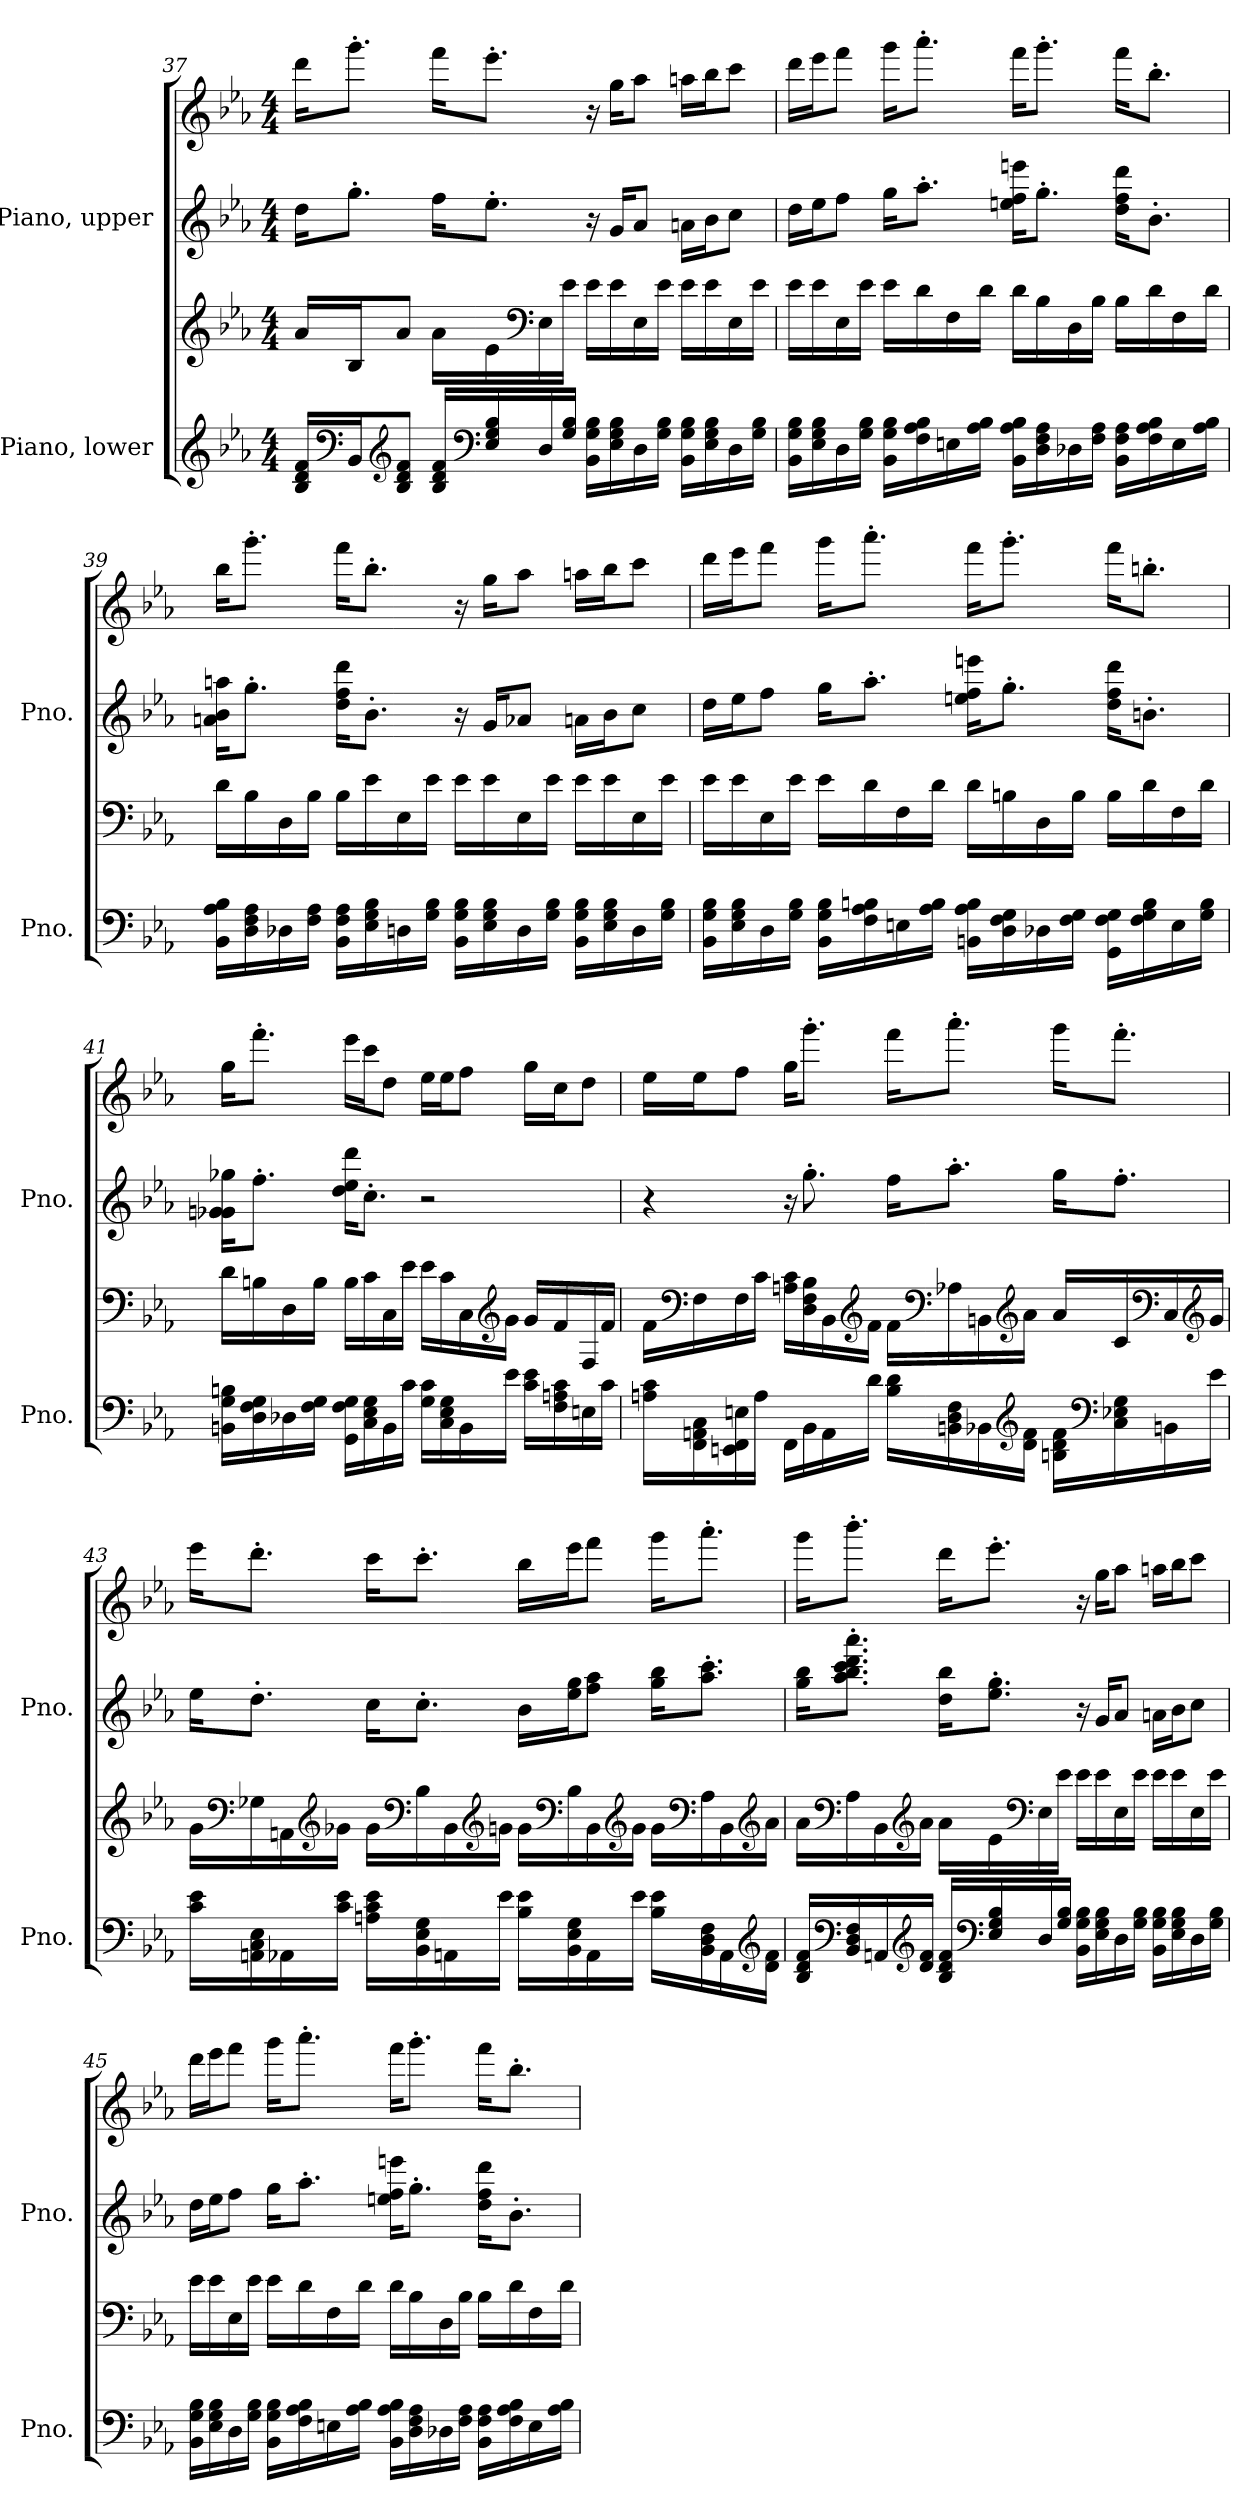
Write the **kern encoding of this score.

**kern	**kern	**kern	**kern
*part2	*part2	*part1	*part1
*staff4	*staff3	*staff2	*staff1
*I"Piano, lower	*	*I"Piano, upper	*
*I'Pno.	*	*I'Pno.	*
*clefG2	*clefG2	*clefG2	*clefG2
*k[b-e-a-]	*k[b-e-a-]	*k[b-e-a-]	*k[b-e-a-]
*M4/4	*M4/4	*M4/4	*M4/4
=37	=37	=37	=37
16B-/ 16d/ 16f/LL	16a-/LL	16dd\KL	16ddd\KL
*clefF4	*	*	*
16BB-/J	16B-/J	8.gg'\J	8.ggg'\J
*clefG2	*	*	*
8B-/ 8d/ 8f/J	8a-/J	.	.
16B-/ 16d/ 16f/LL	16a-\LL	16ff\KL	16fff\KL
*clefF4	*	*	*
16E-/ 16G/ 16B-/	16e-\	8.ee-'\J	8.eee-'\J
*	*clefF4	*	*
16D/	16E-\	.	.
16G/ 16B-/JJ	16e-\JJ	.	.
16BB-\ 16G\ 16B-\LL	16e-\LL	16r	16r
16E-\ 16G\ 16B-\	16e-\	16g/KL	16gg\KL
16D\	16E-\	8a-/J	8aa-\J
16G\ 16B-\JJ	16e-\JJ	.	.
16BB-\ 16G\ 16B-\LL	16e-\LL	16an\LL	16aan\LL
16E-\ 16G\ 16B-\	16e-\	16b-\J	16bb-\J
16D\	16E-\	8cc\J	8ccc\J
16G\ 16B-\JJ	16e-\JJ	.	.
!!LO:PB:g=z
=38	=38	=38	=38
16BB-\ 16G\ 16B-\LL	16e-\LL	16dd\LL	16ddd\LL
16E-\ 16G\ 16B-\	16e-\	16ee-\J	16eee-\J
16D\	16E-\	8ff\J	8fff\J
16G\ 16B-\JJ	16e-\JJ	.	.
16BB-\ 16G\ 16B-\LL	16e-\LL	16gg\KL	16ggg\KL
16F\ 16A-\ 16B-\	16d\	8.aa-'\J	8.aaa-'\J
16En\	16F\	.	.
16A-\ 16B-\JJ	16d\JJ	.	.
16BB-\ 16A-\ 16B-\LL	16d\LL	16een\ 16ff\ 16eeen\KL	16fff\KL
16D\ 16F\ 16A-\	16B-\	8.gg'\J	8.ggg'\J
16D-X\	16D\	.	.
16F\ 16A-\JJ	16B-\JJ	.	.
16BB-\ 16F\ 16A-\LL	16B-\LL	16dd\ 16ff\ 16ddd\KL	16fff\KL
16F\ 16A-\ 16B-\	16d\	8.b-'\J	8.bb-'\J
16E\	16F\	.	.
16A-\ 16B-\JJ	16d\JJ	.	.
!!LO:LB:g=z
=39	=39	=39	=39
16BB-\ 16A-\ 16B-\LL	16d\LL	16an\ 16b-\ 16aan\KL	16bb-\KL
16D\ 16F\ 16A-\	16B-\	8.gg'\J	8.ggg'\J
16D-X\	16D\	.	.
16F\ 16A-\JJ	16B-\JJ	.	.
16BB-\ 16F\ 16A-\LL	16B-\LL	16dd\ 16ff\ 16ddd\KL	16fff\KL
16E-\ 16G\ 16B-\	16e-\	8.b-'\J	8.bb-'\J
16Dn\	16E-\	.	.
16G\ 16B-\JJ	16e-\JJ	.	.
16BB-\ 16G\ 16B-\LL	16e-\LL	16r	16r
16E-\ 16G\ 16B-\	16e-\	16g/KL	16gg\KL
16D\	16E-\	8a-X/J	8aa-\J
16G\ 16B-\JJ	16e-\JJ	.	.
16BB-\ 16G\ 16B-\LL	16e-\LL	16an\LL	16aan\LL
16E-\ 16G\ 16B-\	16e-\	16b-\J	16bb-\J
16D\	16E-\	8cc\J	8ccc\J
16G\ 16B-\JJ	16e-\JJ	.	.
!!LO:LB:g=z
=40	=40	=40	=40
16BB-\ 16G\ 16B-\LL	16e-\LL	16dd\LL	16ddd\LL
16E-\ 16G\ 16B-\	16e-\	16ee-\J	16eee-\J
16D\	16E-\	8ff\J	8fff\J
16G\ 16B-\JJ	16e-\JJ	.	.
16BB-\ 16G\ 16B-\LL	16e-\LL	16gg\KL	16ggg\KL
16F\ 16A-\ 16Bn\	16d\	8.aa-'\J	8.aaa-'\J
16En\	16F\	.	.
16A-\ 16B\JJ	16d\JJ	.	.
16BBn\ 16A-\ 16B\LL	16d\LL	16een\ 16ff\ 16eeen\KL	16fff\KL
16D\ 16F\ 16G\	16Bn\	8.gg'\J	8.ggg'\J
16D-X\	16D\	.	.
16F\ 16G\JJ	16B\JJ	.	.
16GG\ 16F\ 16G\LL	16B\LL	16dd\ 16ff\ 16ddd\KL	16fff\KL
16F\ 16G\ 16B\	16d\	8.bn'\J	8.bbn'\J
16E\	16F\	.	.
16G\ 16B\JJ	16d\JJ	.	.
!!LO:PB:g=z
=41	=41	=41	=41
16BBn\ 16G\ 16Bn\LL	16d\LL	16g-X\ 16gn\ 16gg-X\KL	16gg\KL
16D\ 16F\ 16G\	16Bn\	8.ff'\J	8.fff'\J
16D-X\	16D\	.	.
16F\ 16G\JJ	16B\JJ	.	.
16GG\ 16F\ 16G\LL	16B\LL	16dd\ 16ee-\ 16ddd\KL	16eee-\LL
16C\ 16E-\ 16G\	16c\	8.cc'\J	16ccc\J
16BB\	16C\	.	8dd\J
16c\JJ	16e-\JJ	.	.
16G\ 16c\LL	16e-\LL	2r	16ee-\LL
16C\ 16E-\ 16G\	16c\	.	16ee-\J
16BB\	16C\	.	8ff\J
*	*clefG2	*	*
16e-\JJ	16g\JJ	.	.
16c\ 16e-\LL	16g/LL	.	16gg\LL
16F\ 16An\ 16c\	16f/	.	16cc\J
16En\	16F/	.	8dd\J
16c\JJ	16f/JJ	.	.
!!LO:LB:g=z
=42	=42	=42	=42
16An\ 16c\LL	16f\LL	4r	16ee-\LL
*	*clefF4	*	*
16FF\ 16AAn\ 16C\	16F\	.	16ee-\J
16EEn\ 16FF\ 16En\	16F\	.	8ff\J
16A\JJ	16c\JJ	.	.
16FF\LL	16An\ 16c\LL	16r	16gg\KL
16BB-\	16D\ 16F\ 16B-\	8.gg'\	8.ggg'\J
16AA\	16BB-\	.	.
*	*clefG2	*	*
16d\JJ	16f\JJ	.	.
16B-\ 16d\LL	16f\LL	16ff\KL	16fff\KL
*	*clefF4	*	*
16BBn\ 16D\ 16F\	16A-X\	8.aa-'\J	8.aaa-'\J
16BB-X\	16BBn\	.	.
*clefG2	*clefG2	*	*
16d\ 16f\JJ	16a-\JJ	.	.
16Bn\ 16d\ 16f\LL	16a-/LL	16gg\KL	16ggg\KL
*clefF4	*	*	*
16C\ 16E-X\ 16G\	16c/	8.ff'\J	8.fff'\J
*	*clefF4	*	*
16BBn\	16C/	.	.
*	*clefG2	*	*
16e-\JJ	16g/JJ	.	.
!!LO:LB:g=z
=43	=43	=43	=43
16c\ 16e-\LL	16g\LL	16ee-\KL	16eee-\KL
*	*clefF4	*	*
16AAn\ 16C\ 16E-\	16G-X\	8.dd'\J	8.ddd'\J
16AA-X\	16AAn\	.	.
*	*clefG2	*	*
16c\ 16e-\JJ	16g-X\JJ	.	.
16An\ 16c\ 16e-\LL	16g-\LL	16cc\KL	16ccc\KL
*	*clefF4	*	*
16BB-\ 16E-\ 16G\	16B-\	8.cc'\J	8.ccc'\J
16AAn\	16BB-\	.	.
*	*clefG2	*	*
16e-\JJ	16gn\JJ	.	.
16B-\ 16e-\LL	16g\LL	16b-\LL	16bb-\LL
*	*clefF4	*	*
16BB-\ 16E-\ 16G\	16B-\	16ee-\ 16gg\J	16eee-\J
16AA\	16BB-\	8ff\ 8aa-\J	8fff\J
*	*clefG2	*	*
16e-\JJ	16g\JJ	.	.
16B-\ 16e-\LL	16g\LL	16gg\ 16bb-\KL	16ggg\KL
*	*clefF4	*	*
16BB-\ 16D\ 16F\	16A-\	8.aa-\' 8.ccc\'J	8.aaa-'\J
16AA\	16BB-\	.	.
*clefG2	*clefG2	*	*
16d\ 16f\JJ	16a-\JJ	.	.
!!LO:PB:g=z
=44	=44	=44	=44
16B-/ 16d/ 16f/LL	16a-\LL	16gg\ 16bb-\KL	16ggg\KL
*clefF4	*clefF4	*	*
16BB-/ 16D/ 16F/	16A-\	8.aa-\' 8.bb-\' 8.ccc\' 8.ddd\' 8.aaa-\'J	8.bbb-'\J
16AAn/	16BB-\	.	.
*clefG2	*clefG2	*	*
16d/ 16f/JJ	16a-\JJ	.	.
16B-/ 16d/ 16f/LL	16a-\LL	16dd\ 16bb-\KL	16ddd\KL
*clefF4	*	*	*
16E-/ 16G/ 16B-/	16e-\	8.ee-\' 8.gg\'J	8.eee-'\J
*	*clefF4	*	*
16D/	16E-\	.	.
16G/ 16B-/JJ	16e-\JJ	.	.
16BB-\ 16G\ 16B-\LL	16e-\LL	16r	16r
16E-\ 16G\ 16B-\	16e-\	16g/KL	16gg\KL
16D\	16E-\	8a-/J	8aa-\J
16G\ 16B-\JJ	16e-\JJ	.	.
16BB-\ 16G\ 16B-\LL	16e-\LL	16an\LL	16aan\LL
16E-\ 16G\ 16B-\	16e-\	16b-\J	16bb-\J
16D\	16E-\	8cc\J	8ccc\J
16G\ 16B-\JJ	16e-\JJ	.	.
!!LO:LB:g=z
=45	=45	=45	=45
16BB-\ 16G\ 16B-\LL	16e-\LL	16dd\LL	16ddd\LL
16E-\ 16G\ 16B-\	16e-\	16ee-\J	16eee-\J
16D\	16E-\	8ff\J	8fff\J
16G\ 16B-\JJ	16e-\JJ	.	.
16BB-\ 16G\ 16B-\LL	16e-\LL	16gg\KL	16ggg\KL
16F\ 16A-\ 16B-\	16d\	8.aa-'\J	8.aaa-'\J
16En\	16F\	.	.
16A-\ 16B-\JJ	16d\JJ	.	.
16BB-\ 16A-\ 16B-\LL	16d\LL	16een\ 16ff\ 16eeen\KL	16fff\KL
16D\ 16F\ 16A-\	16B-\	8.gg'\J	8.ggg'\J
16D-X\	16D\	.	.
16F\ 16A-\JJ	16B-\JJ	.	.
16BB-\ 16F\ 16A-\LL	16B-\LL	16dd\ 16ff\ 16ddd\KL	16fff\KL
16F\ 16A-\ 16B-\	16d\	8.b-'\J	8.bb-'\J
16E\	16F\	.	.
16A-\ 16B-\JJ	16d\JJ	.	.
=	=	=	=
*-	*-	*-	*-
